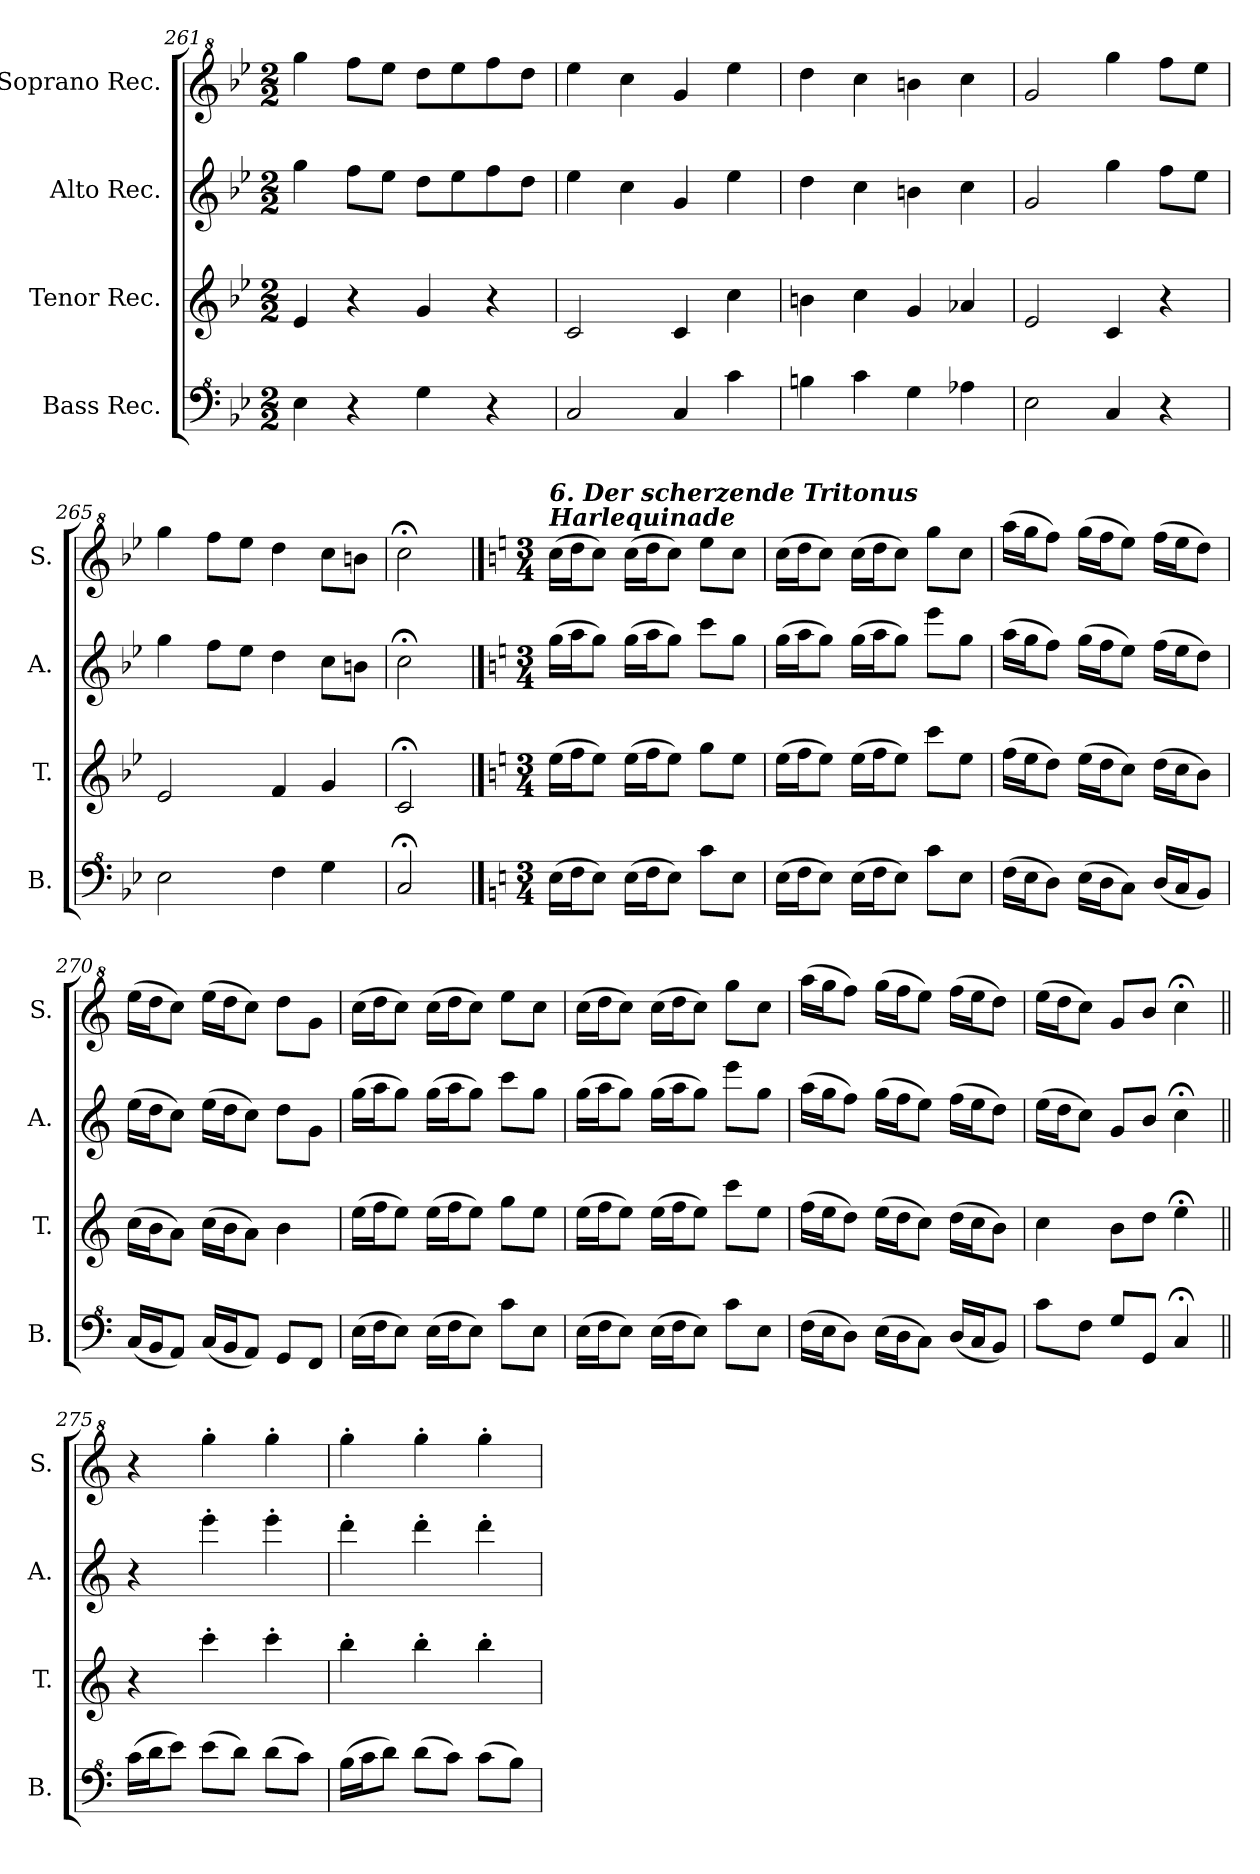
**kern	**kern	**kern	**kern
*part4	*part3	*part2	*part1
*staff4	*staff3	*staff2	*staff1
*I"Bass Rec.	*I"Tenor Rec.	*I"Alto Rec.	*I"Soprano Rec.
*I'B.	*I'T.	*I'A.	*I'S.
*clefF^4	*clefG2	*clefG2	*clefG^2
*k[b-e-]	*k[b-e-]	*k[b-e-]	*k[b-e-]
*M2/2	*M2/2	*M2/2	*M2/2
=261	=261	=261	=261
4e-\	4e-/	4gg\	4ggg\
4r	4r	8ff\L	8fff\L
.	.	8ee-\J	8eee-\J
4g\	4g/	8dd\L	8ddd\L
.	.	8ee-\	8eee-\
4r	4r	8ff\	8fff\
.	.	8dd\J	8ddd\J
=262	=262	=262	=262
2c/	2c/	4ee-\	4eee-\
.	.	4cc\	4ccc\
4c/	4c/	4g/	4gg/
4cc\	4cc\	4ee-\	4eee-\
!!LO:LB:g=z
=263	=263	=263	=263
4bn\	4bn\	4dd\	4ddd\
4cc\	4cc\	4cc\	4ccc\
4g\	4g/	4bn\	4bbn\
4a-X\	4a-X/	4cc\	4ccc\
=264	=264	=264	=264
2e-\	2e-/	2g/	2gg/
4c/	4c/	4gg\	4ggg\
4r	4r	8ff\L	8fff\L
.	.	8ee-\J	8eee-\J
=265	=265	=265	=265
2e-\	2e-/	4gg\	4ggg\
.	.	8ff\L	8fff\L
.	.	8ee-\J	8eee-\J
4f\	4f/	4dd\	4ddd\
4g\	4g/	8cc\L	8ccc\L
.	.	8bn\J	8bbn\J
=266	=266	=266	=266
2c;</	2c;</	2cc;<\	2ccc;<\
!!LO:LB:g=z
==267	==267	==267	==267
*k[]	*k[]	*k[]	*k[]
*M3/4	*M3/4	*M3/4	*M3/4
*	*	*	*MM120
!	!	!	!LO:TX:a:Bi:t=Harlequinade
!	!	!	!LO:TX:a:Bi:t=6. Der scherzende Tritonus
(16e\LL	(16ee\LL	(16gg\LL	(16ccc\LL
16f\J	16ff\J	16aa\J	16ddd\J
8e\J)	8ee\J)	8gg\J)	8ccc\J)
(16e\LL	(16ee\LL	(16gg\LL	(16ccc\LL
16f\J	16ff\J	16aa\J	16ddd\J
8e\J)	8ee\J)	8gg\J)	8ccc\J)
8cc\L	8gg\L	8ccc\L	8eee\L
8e\J	8ee\J	8gg\J	8ccc\J
=268	=268	=268	=268
(16e\LL	(16ee\LL	(16gg\LL	(16ccc\LL
16f\J	16ff\J	16aa\J	16ddd\J
8e\J)	8ee\J)	8gg\J)	8ccc\J)
(16e\LL	(16ee\LL	(16gg\LL	(16ccc\LL
16f\J	16ff\J	16aa\J	16ddd\J
8e\J)	8ee\J)	8gg\J)	8ccc\J)
8cc\L	8ccc\L	8eee\L	8ggg\L
8e\J	8ee\J	8gg\J	8ccc\J
=269	=269	=269	=269
(16f\LL	(16ff\LL	(16aa\LL	(16aaa\LL
16e\J	16ee\J	16gg\J	16ggg\J
8d\J)	8dd\J)	8ff\J)	8fff\J)
(16e\LL	(16ee\LL	(16gg\LL	(16ggg\LL
16d\J	16dd\J	16ff\J	16fff\J
8c\J)	8cc\J)	8ee\J)	8eee\J)
(16d/LL	(16dd\LL	(16ff\LL	(16fff\LL
16c/J	16cc\J	16ee\J	16eee\J
8B/J)	8b\J)	8dd\J)	8ddd\J)
=270	=270	=270	=270
(16c/LL	(16cc\LL	(16ee\LL	(16eee\LL
16B/J	16b\J	16dd\J	16ddd\J
8A/J)	8a\J)	8cc\J)	8ccc\J)
(16c/LL	(16cc\LL	(16ee\LL	(16eee\LL
16B/J	16b\J	16dd\J	16ddd\J
8A/J)	8a\J)	8cc\J)	8ccc\J)
8G/L	4b\	8dd\L	8ddd\L
8F/J	.	8g\J	8gg\J
=271	=271	=271	=271
(16e\LL	(16ee\LL	(16gg\LL	(16ccc\LL
16f\J	16ff\J	16aa\J	16ddd\J
8e\J)	8ee\J)	8gg\J)	8ccc\J)
(16e\LL	(16ee\LL	(16gg\LL	(16ccc\LL
16f\J	16ff\J	16aa\J	16ddd\J
8e\J)	8ee\J)	8gg\J)	8ccc\J)
8cc\L	8gg\L	8ccc\L	8eee\L
8e\J	8ee\J	8gg\J	8ccc\J
=272	=272	=272	=272
(16e\LL	(16ee\LL	(16gg\LL	(16ccc\LL
16f\J	16ff\J	16aa\J	16ddd\J
8e\J)	8ee\J)	8gg\J)	8ccc\J)
(16e\LL	(16ee\LL	(16gg\LL	(16ccc\LL
16f\J	16ff\J	16aa\J	16ddd\J
8e\J)	8ee\J)	8gg\J)	8ccc\J)
8cc\L	8ccc\L	8eee\L	8ggg\L
8e\J	8ee\J	8gg\J	8ccc\J
=273	=273	=273	=273
(16f\LL	(16ff\LL	(16aa\LL	(16aaa\LL
16e\J	16ee\J	16gg\J	16ggg\J
8d\J)	8dd\J)	8ff\J)	8fff\J)
(16e\LL	(16ee\LL	(16gg\LL	(16ggg\LL
16d\J	16dd\J	16ff\J	16fff\J
8c\J)	8cc\J)	8ee\J)	8eee\J)
(16d/LL	(16dd\LL	(16ff\LL	(16fff\LL
16c/J	16cc\J	16ee\J	16eee\J
8B/J)	8b\J)	8dd\J)	8ddd\J)
=274	=274	=274	=274
8cc\L	4cc\	(16ee\LL	(16eee\LL
.	.	16dd\J	16ddd\J
8f\J	.	8cc\J)	8ccc\J)
8g/L	8b\L	8g/L	8gg/L
8G/J	8dd\J	8b/J	8bb/J
4c;</	4ee;<\	4cc;<\	4ccc;<\
!!LO:LB:g=z
=275||	=275||	=275||	=275||
(16cc\LL	4r	4r	4r
16dd\J	.	.	.
8ee\J)	.	.	.
(8ee\L	4ccc'\	4eee'\	4ggg'\
8dd\J)	.	.	.
(8dd\L	4ccc'\	4eee'\	4ggg'\
8cc\J)	.	.	.
=276	=276	=276	=276
(16b\LL	4bb'\	4ddd'\	4ggg'\
16cc\J	.	.	.
8dd\J)	.	.	.
(8dd\L	4bb'\	4ddd'\	4ggg'\
8cc\J)	.	.	.
(8cc\L	4bb'\	4ddd'\	4ggg'\
8b\J)	.	.	.
=	=	=	=
*-	*-	*-	*-
